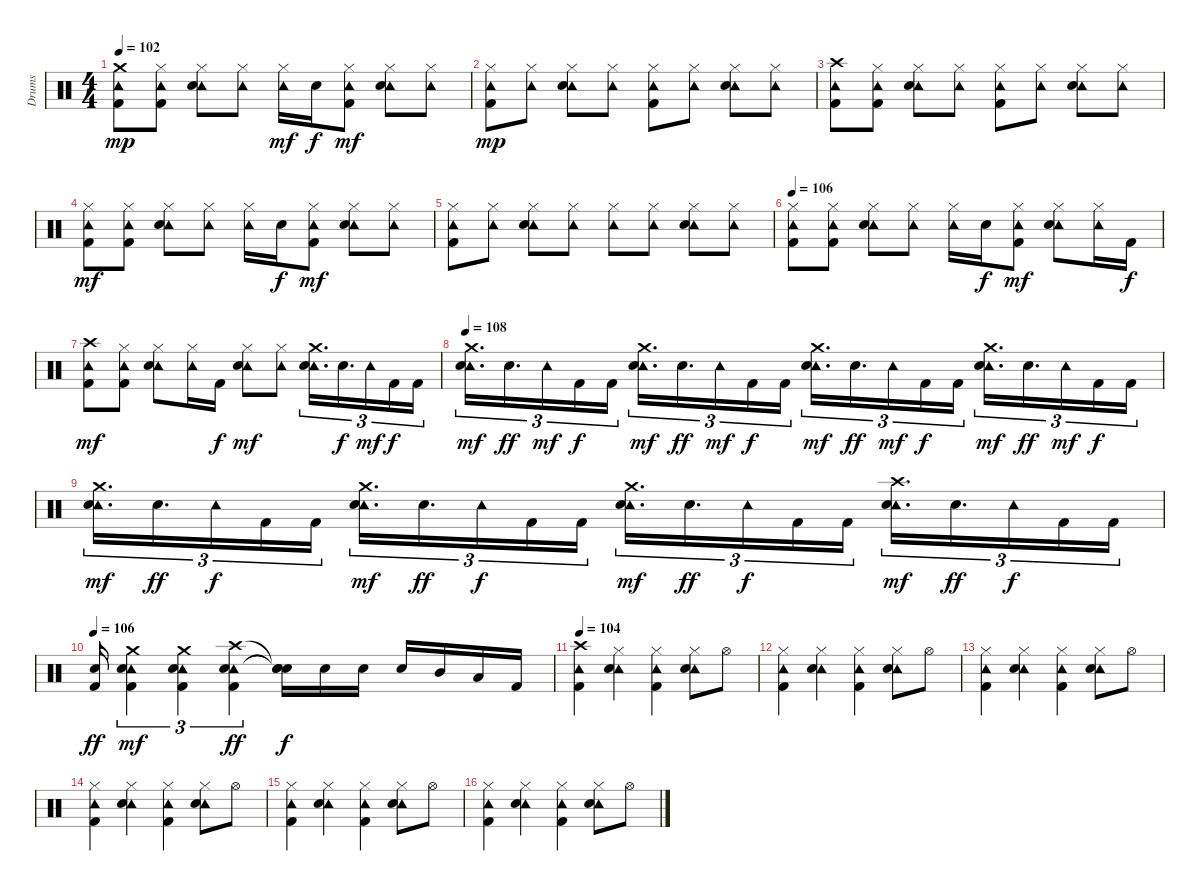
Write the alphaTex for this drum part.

\track ("Drums" "Drums") {instrument percussion}
\staff {score}
\articulation defaults
\ts (4 4)
\tempo 102
\clef neutral
\ks c
("Crash medium (hit)" "Tambourine (hit)" "Kick (hit) 2").8{dy mp} ("Hi-Hat (closed)" "Tambourine (hit)" "Kick (hit) 2").8 ("Hi-Hat (closed)" "Tambourine (hit)" "Electric Snare (hit)").8 ("Hi-Hat (closed)" "Tambourine (hit)").8 ("Hi-Hat (closed)" "Tambourine (hit)").16{dy mf} "Electric Snare (hit)".16{dy f} ("Hi-Hat (closed)" "Tambourine (hit)" "Kick (hit) 2").8{dy mf} ("Hi-Hat (closed)" "Tambourine (hit)" "Electric Snare (hit)").8 ("Hi-Hat (closed)" "Tambourine (hit)").8 |
("Hi-Hat (closed)" "Tambourine (hit)" "Kick (hit) 2").8{dy mp} ("Hi-Hat (closed)" "Tambourine (hit)").8 ("Hi-Hat (closed)" "Tambourine (hit)" "Electric Snare (hit)").8 ("Hi-Hat (closed)" "Tambourine (hit)").8 ("Hi-Hat (closed)" "Tambourine (hit)" "Kick (hit) 2").8 ("Hi-Hat (closed)" "Tambourine (hit)").8 ("Hi-Hat (closed)" "Tambourine (hit)" "Electric Snare (hit)").8 ("Hi-Hat (closed)" "Tambourine (hit)").8 |
("Crash high (hit)" "Tambourine (hit)" "Kick (hit) 2").8 ("Hi-Hat (closed)" "Tambourine (hit)" "Kick (hit) 2").8 ("Hi-Hat (closed)" "Tambourine (hit)" "Electric Snare (hit)").8 ("Hi-Hat (closed)" "Tambourine (hit)").8 ("Hi-Hat (closed)" "Tambourine (hit)" "Kick (hit) 2").8 ("Hi-Hat (closed)" "Tambourine (hit)").8 ("Hi-Hat (closed)" "Tambourine (hit)" "Electric Snare (hit)").8 ("Hi-Hat (closed)" "Tambourine (hit)").8 |
("Hi-Hat (closed)" "Tambourine (hit)" "Kick (hit) 2").8{dy mf} ("Hi-Hat (closed)" "Tambourine (hit)" "Kick (hit) 2").8 ("Hi-Hat (closed)" "Tambourine (hit)" "Electric Snare (hit)").8 ("Hi-Hat (closed)" "Tambourine (hit)").8 ("Hi-Hat (closed)" "Tambourine (hit)").16 "Electric Snare (hit)".16{dy f} ("Hi-Hat (closed)" "Tambourine (hit)" "Kick (hit) 2").8{dy mf} ("Hi-Hat (closed)" "Tambourine (hit)" "Electric Snare (hit)").8 ("Hi-Hat (closed)" "Tambourine (hit)").8 |
("Hi-Hat (closed)" "Tambourine (hit)" "Kick (hit) 2").8 ("Hi-Hat (closed)" "Tambourine (hit)").8 ("Hi-Hat (closed)" "Tambourine (hit)" "Electric Snare (hit)").8 ("Hi-Hat (closed)" "Tambourine (hit)").8 ("Hi-Hat (closed)" "Tambourine (hit)").8 ("Hi-Hat (closed)" "Tambourine (hit)").8 ("Hi-Hat (closed)" "Tambourine (hit)" "Electric Snare (hit)").8 ("Hi-Hat (closed)" "Tambourine (hit)").8 |
\tempo 106
("Hi-Hat (closed)" "Tambourine (hit)" "Kick (hit) 2").8 ("Hi-Hat (closed)" "Tambourine (hit)" "Kick (hit) 2").8 ("Hi-Hat (closed)" "Tambourine (hit)" "Electric Snare (hit)").8 ("Hi-Hat (closed)" "Tambourine (hit)").8 ("Hi-Hat (closed)" "Tambourine (hit)").16 "Electric Snare (hit)".16{dy f} ("Hi-Hat (closed)" "Tambourine (hit)" "Kick (hit) 2").8{dy mf} ("Hi-Hat (closed)" "Tambourine (hit)" "Electric Snare (hit)").8 ("Hi-Hat (closed)" "Tambourine (hit)").16 "Kick (hit) 2".16{dy f} |
("Crash high (hit)" "Tambourine (hit)" "Kick (hit) 2").8{dy mf} ("Hi-Hat (closed)" "Tambourine (hit)" "Kick (hit) 2").8 ("Hi-Hat (closed)" "Tambourine (hit)" "Electric Snare (hit)").8 ("Hi-Hat (closed)" "Tambourine (hit)").16 "Kick (hit) 2".16{dy f} ("Hi-Hat (closed)" "Tambourine (hit)" "Electric Snare (hit)").8{dy mf} ("Hi-Hat (closed)" "Tambourine (hit)").8 ("Crash medium (hit)" "Tambourine (hit)" "Electric Snare (hit)").16{d tu (3 2)} "Electric Snare (hit)".16{d tu (3 2) dy f} "Tambourine (hit)".16{tu (3 2) dy mf} "Kick (hit) 2".16{tu (3 2) dy f} "Kick (hit) 2".16{tu (3 2)} |
\tempo 108
("Crash medium (hit)" "Tambourine (hit)" "Electric Snare (hit)").16{d tu (3 2) dy mf} "Electric Snare (hit)".16{d tu (3 2) dy ff} "Tambourine (hit)".16{tu (3 2) dy mf} "Kick (hit) 2".16{tu (3 2) dy f} "Kick (hit) 2".16{tu (3 2)} ("Crash medium (hit)" "Tambourine (hit)" "Electric Snare (hit)").16{d tu (3 2) dy mf} "Electric Snare (hit)".16{d tu (3 2) dy ff} "Tambourine (hit)".16{tu (3 2) dy mf} "Kick (hit) 2".16{tu (3 2) dy f} "Kick (hit) 2".16{tu (3 2)} ("Crash medium (hit)" "Tambourine (hit)" "Electric Snare (hit)").16{d tu (3 2) dy mf} "Electric Snare (hit)".16{d tu (3 2) dy ff} "Tambourine (hit)".16{tu (3 2) dy mf} "Kick (hit) 2".16{tu (3 2) dy f} "Kick (hit) 2".16{tu (3 2)} ("Crash medium (hit)" "Tambourine (hit)" "Electric Snare (hit)").16{d tu (3 2) dy mf} "Electric Snare (hit)".16{d tu (3 2) dy ff} "Tambourine (hit)".16{tu (3 2) dy mf} "Kick (hit) 2".16{tu (3 2) dy f} "Kick (hit) 2".16{tu (3 2)} |
("Crash medium (hit)" "Tambourine (hit)" "Electric Snare (hit)").16{d tu (3 2) dy mf} "Electric Snare (hit)".16{d tu (3 2) dy ff} "Tambourine (hit)".16{tu (3 2) dy f} "Kick (hit) 2".16{tu (3 2)} "Kick (hit) 2".16{tu (3 2)} ("Crash medium (hit)" "Tambourine (hit)" "Electric Snare (hit)").16{d tu (3 2) dy mf} "Electric Snare (hit)".16{d tu (3 2) dy ff} "Tambourine (hit)".16{tu (3 2) dy f} "Kick (hit) 2".16{tu (3 2)} "Kick (hit) 2".16{tu (3 2)} ("Crash medium (hit)" "Tambourine (hit)" "Electric Snare (hit)").16{d tu (3 2) dy mf} "Electric Snare (hit)".16{d tu (3 2) dy ff} "Tambourine (hit)".16{tu (3 2) dy f} "Kick (hit) 2".16{tu (3 2)} "Kick (hit) 2".16{tu (3 2)} ("Crash high (hit)" "Tambourine (hit)" "Electric Snare (hit)").16{d tu (3 2) dy mf} "Electric Snare (hit)".16{d tu (3 2) dy ff} "Tambourine (hit)".16{tu (3 2) dy f} "Kick (hit) 2".16{tu (3 2)} "Kick (hit) 2".16{tu (3 2)} |
\tempo 106
("Electric Snare (hit)" "Kick (hit) 2").16{dy ff} ("Crash medium (hit)" "Tambourine (hit)" "Electric Snare (hit)" "Kick (hit) 2").4{tu (3 2) dy mf} ("Crash medium (hit)" "Tambourine (hit)" "Electric Snare (hit)" "Kick (hit) 2").4{tu (3 2)} ("Crash high (hit)" "Tambourine (hit)" "Electric Snare (hit)" "Kick (hit) 2").4{tu (3 2) dy ff} ("Snare (hit)"{t} "Snare (hit)"{t} "Snare (hit)"{t}).16{dy f} "Electric Snare (hit)".16 "Electric Snare (hit)".16 "Electric Snare (hit)".16 "Mid Tom (hit)".16 "Low Tom (hit)".16 "Kick (hit) 2".16 |
\tempo 104
("Crash high (hit)" "Tambourine (hit)" "Kick (hit) 2").4 ("Hi-Hat (closed)" "Tambourine (hit)" "Electric Snare (hit)").4 ("Hi-Hat (closed)" "Tambourine (hit)" "Kick (hit) 2").4 ("Hi-Hat (closed)" "Tambourine (hit)" "Electric Snare (hit)").8 "Hi-Hat (open)".8 |
("Hi-Hat (closed)" "Tambourine (hit)" "Kick (hit) 2").4 ("Hi-Hat (closed)" "Tambourine (hit)" "Electric Snare (hit)").4 ("Hi-Hat (closed)" "Tambourine (hit)" "Kick (hit) 2").4 ("Hi-Hat (closed)" "Tambourine (hit)" "Electric Snare (hit)").8 "Hi-Hat (open)".8 |
("Hi-Hat (closed)" "Tambourine (hit)" "Kick (hit) 2").4 ("Hi-Hat (closed)" "Tambourine (hit)" "Electric Snare (hit)").4 ("Hi-Hat (closed)" "Tambourine (hit)" "Kick (hit) 2").4 ("Hi-Hat (closed)" "Tambourine (hit)" "Electric Snare (hit)").8 "Hi-Hat (open)".8 |
("Hi-Hat (closed)" "Tambourine (hit)" "Kick (hit) 2").4 ("Hi-Hat (closed)" "Tambourine (hit)" "Electric Snare (hit)").4 ("Hi-Hat (closed)" "Tambourine (hit)" "Kick (hit) 2").4 ("Hi-Hat (closed)" "Tambourine (hit)" "Electric Snare (hit)").8 "Hi-Hat (open)".8 |
("Hi-Hat (closed)" "Tambourine (hit)" "Kick (hit) 2").4 ("Hi-Hat (closed)" "Tambourine (hit)" "Electric Snare (hit)").4 ("Hi-Hat (closed)" "Tambourine (hit)" "Kick (hit) 2").4 ("Hi-Hat (closed)" "Tambourine (hit)" "Electric Snare (hit)").8 "Hi-Hat (open)".8 |
("Hi-Hat (closed)" "Tambourine (hit)" "Kick (hit) 2").4 ("Hi-Hat (closed)" "Tambourine (hit)" "Electric Snare (hit)").4 ("Hi-Hat (closed)" "Tambourine (hit)" "Kick (hit) 2").4 ("Hi-Hat (closed)" "Tambourine (hit)" "Electric Snare (hit)").8 "Hi-Hat (open)".8
